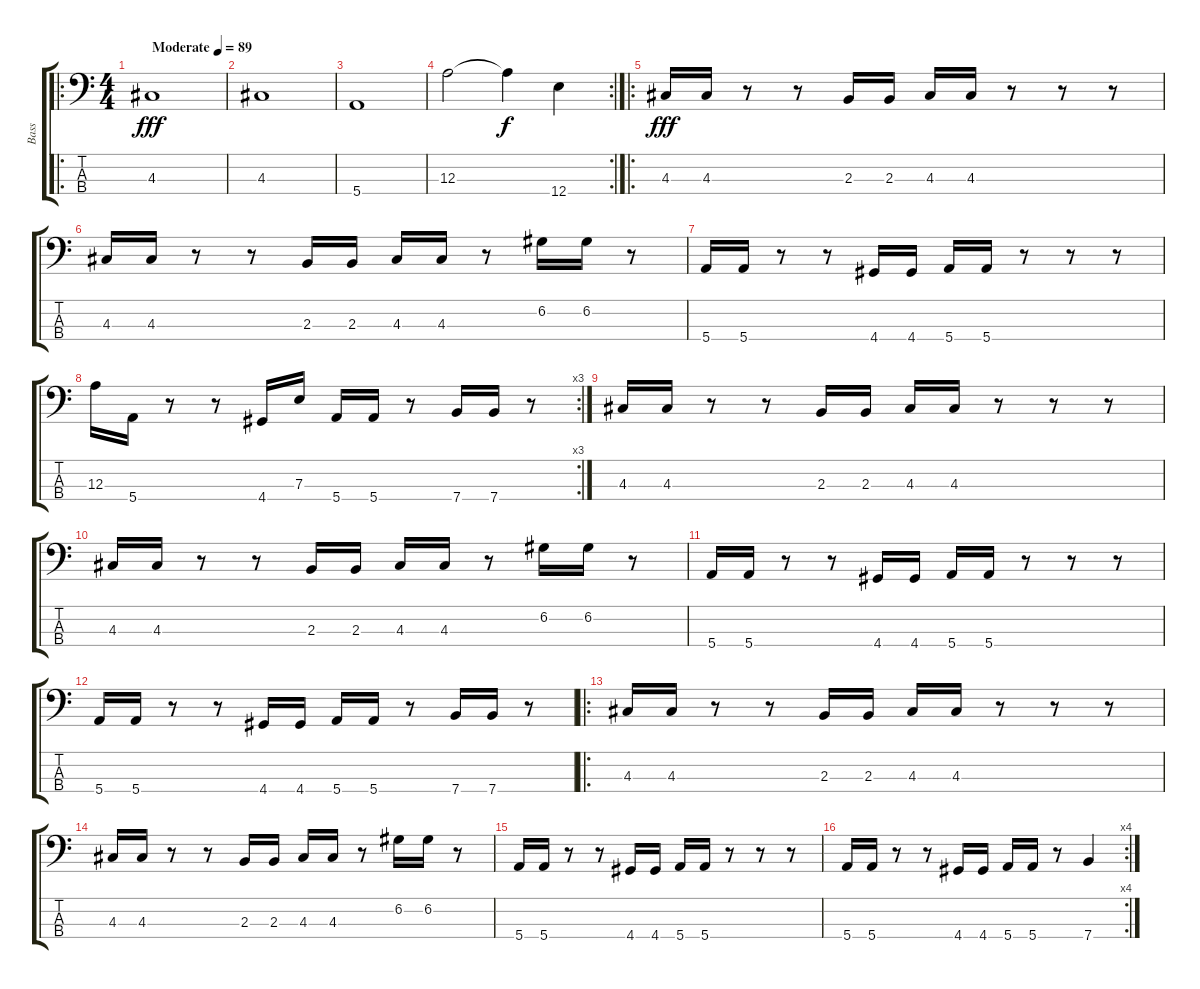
\track ("Bass" "Bass") {instrument fretlessbass}
\staff {score tabs}
\tuning (G2 D2 A1 E1) {hide}
\ro
\ts (4 4)
\tempo (89 "Moderate")
\clef f4
\ks c
4.3.1{dy fff instrument fretlessbass} |
4.3.1 |
5.4.1 |
\rc 2
12.3.2 12.3{t}.4{dy f} 12.4.4 |
\ro
4.3.16{dy fff} 4.3.16 r.8 r.8 2.3.16 2.3.16 4.3.16 4.3.16 r.8 r.8 r.8 |
4.3.16 4.3.16 r.8 r.8 2.3.16 2.3.16 4.3.16 4.3.16 r.8 6.2.16 6.2.16 r.8 |
5.4.16 5.4.16 r.8 r.8 4.4.16 4.4.16 5.4.16 5.4.16 r.8 r.8 r.8 |
\rc 3
12.3.16 5.4.16 r.8 r.8 4.4.16 7.3.16 5.4.16 5.4.16 r.8 7.4.16 7.4.16 r.8 |
4.3.16 4.3.16 r.8 r.8 2.3.16 2.3.16 4.3.16 4.3.16 r.8 r.8 r.8 |
4.3.16 4.3.16 r.8 r.8 2.3.16 2.3.16 4.3.16 4.3.16 r.8 6.2.16 6.2.16 r.8 |
5.4.16 5.4.16 r.8 r.8 4.4.16 4.4.16 5.4.16 5.4.16 r.8 r.8 r.8 |
5.4.16 5.4.16 r.8 r.8 4.4.16 4.4.16 5.4.16 5.4.16 r.8 7.4.16 7.4.16 r.8 |
\ro
4.3.16 4.3.16 r.8 r.8 2.3.16 2.3.16 4.3.16 4.3.16 r.8 r.8 r.8 |
4.3.16 4.3.16 r.8 r.8 2.3.16 2.3.16 4.3.16 4.3.16 r.8 6.2.16 6.2.16 r.8 |
5.4.16 5.4.16 r.8 r.8 4.4.16 4.4.16 5.4.16 5.4.16 r.8 r.8 r.8 |
\rc 4
5.4.16 5.4.16 r.8 r.8 4.4.16 4.4.16 5.4.16 5.4.16 r.8 7.4.4
